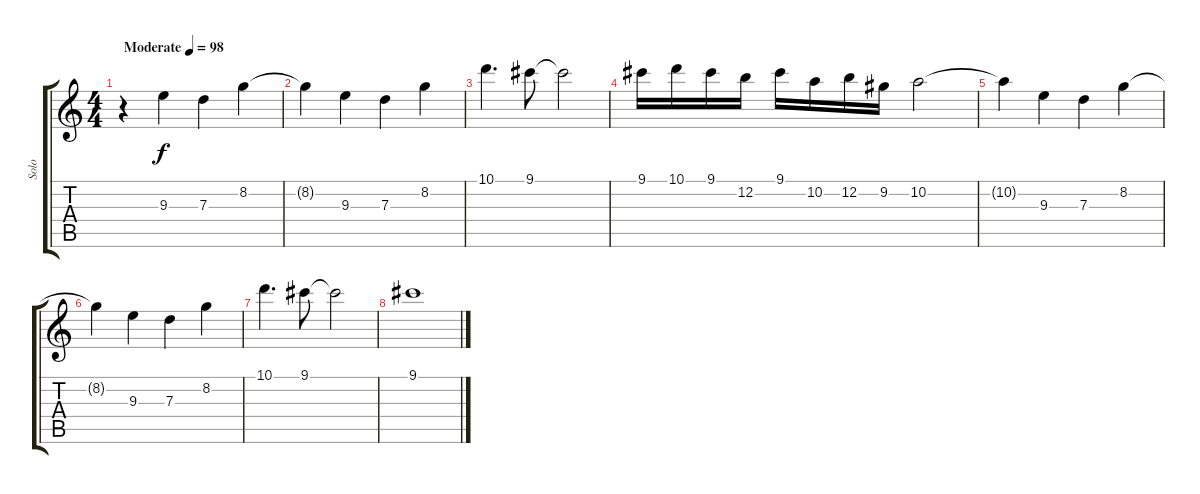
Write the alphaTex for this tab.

\track ("Solo" "Solo") {instrument overdrivenguitar}
\staff {score tabs}
\tuning (E4 B3 G3 D3 A2 E2) {hide}
\ts (4 4)
\tempo (98 "Moderate")
\clef g2
\ks c
r.4{dy f instrument overdrivenguitar} 9.3.4 7.3.4 8.2.4 |
8.2{t}.4 9.3.4 7.3.4 8.2.4 |
10.1.4{d} 9.1.8 9.1{t}.2 |
9.1.16 10.1.16 9.1.16 12.2.16 9.1.16 10.2.16 12.2.16 9.2.16 10.2.2 |
10.2{t}.4 9.3.4 7.3.4 8.2.4 |
8.2{t}.4 9.3.4 7.3.4 8.2.4 |
10.1.4{d} 9.1.8 9.1{t}.2 |
9.1.1{txt ""}
